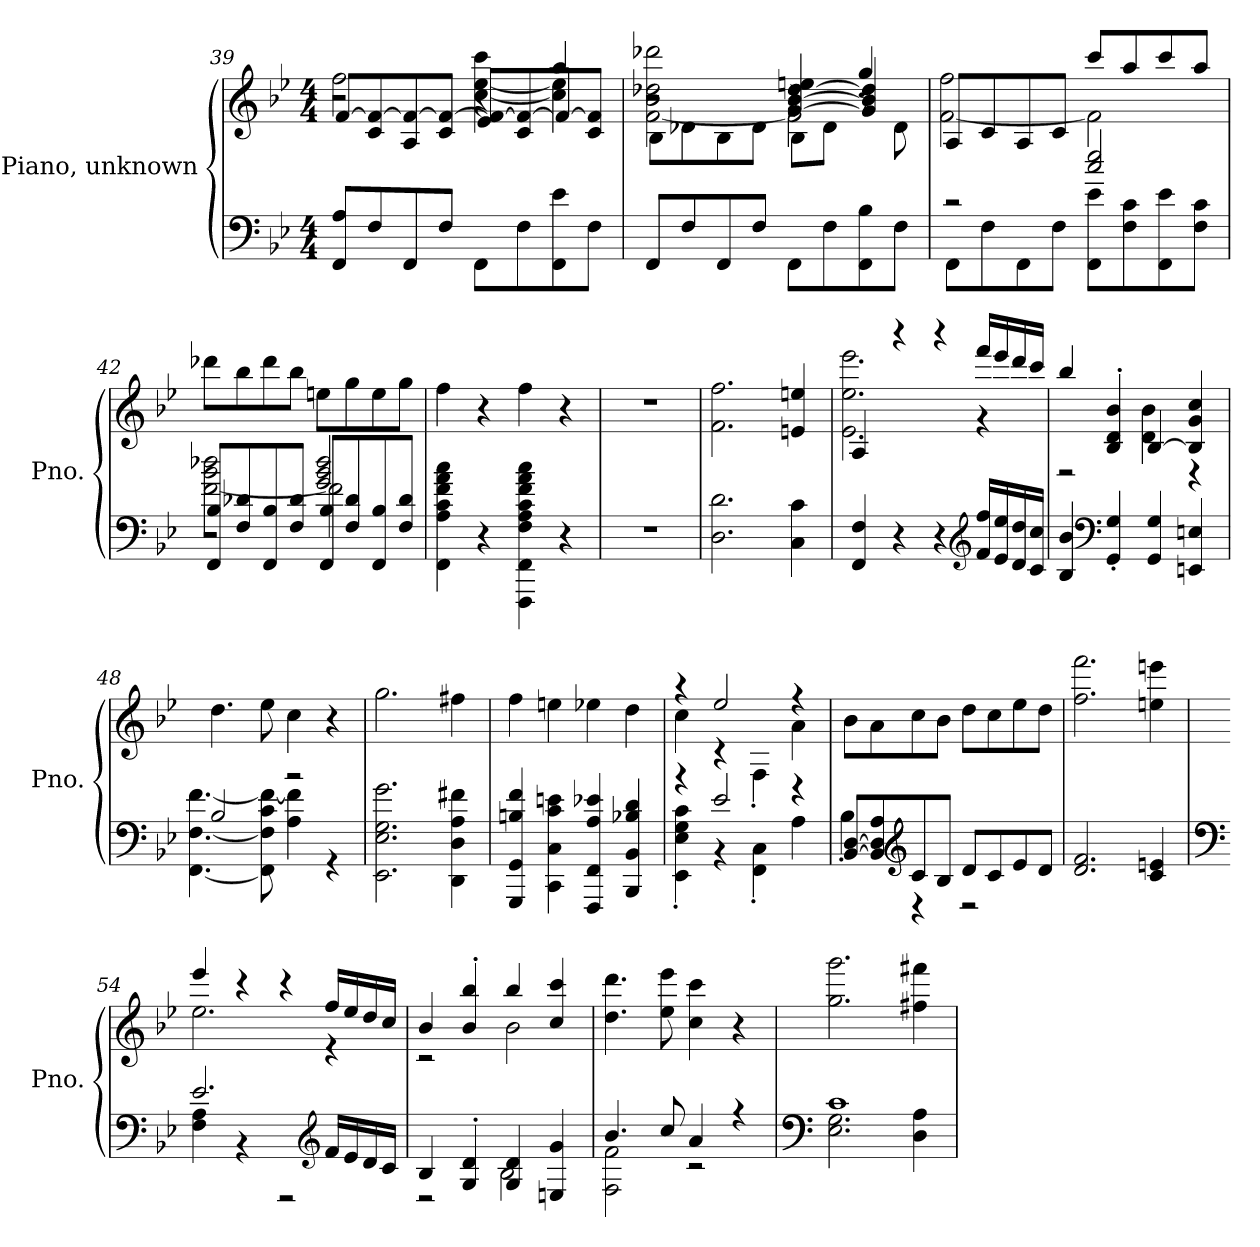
**kern	**kern
*part1	*part1
*staff2	*staff1
*I"Piano, unknown	*
*I'Pno.	*
*clefF4	*clefG2
*k[b-e-]	*k[b-e-]
*M4/4	*M4/4
=39	=39
*	*^
*	*	*^
8FF/ 8A/L	2r	2ff\	[8f/L
8F/	.	.	8c/ 8f/_
8FF/	.	.	8A/ 8f/_
8F/J	.	.	8c/ 8f/_J
8FF\L	4r	[4cc\ [4ee-\ 4ccc\	8e-/ 8f/_L
8F\	.	.	8c/ 8f/_
8FF\ 8e-\	4aa/	4cc\] 4ee-\]	8f/_
8F\J	.	.	8c/ 8f/]J
=40	=40	=40	=40
*	*	*	*^
8FF/L	2r	[2f\ 2b-\ 2dd-X\ 2ddd-X\	2r	8B-\L
8F/	.	.	.	8d-X\
8FF/	.	.	.	8B-\
8F/J	.	.	.	8d-\J
8FF\L	4r	2f\]	[4g/ [4b-/ [4dd-/ 4een/	8B-\L
8F\	.	.	.	8d-\J
8FF\ 8B-\	4gg/	.	4g/] 4b-/] 4dd-/]	8r
8F\J	.	.	.	8d-\
*	*	*v	*v	*v
!!LO:LB:g=z
=41	=41	=41
*^	*	*
2r	8FF\L	8A/L	[2f\ 2ff\
.	8F\	8c/	.
.	8FF\	8A/	.
.	8F\J	8c/J	.
2cc/ 2ee-/	8FF\ 8e-\L	8ccc/L	2f\]
.	8F\ 8c\	8aa/	.
.	8FF\ 8e-\	8ccc/	.
.	8F\ 8c\J	8aa/J	.
*	*	*v	*v
=42	=42	=42
*	*^	*
2r	[2f\ 2b-\ 2dd-X\	8FF/ 8B-/L	8ddd-X\L
.	.	8F/ 8d-X/	8bb-\
.	.	8FF/ 8B-/	8ddd-\
.	.	8F/ 8d-/J	8bb-\J
2g/ 2b-/ 2dd-/	2f\]	8FF/ 8B-/L	8een\L
.	.	8F/ 8d-/	8gg\
.	.	8FF/ 8B-/	8ee\
.	.	8F/ 8d-/J	8gg\J
*v	*v	*v	*
=43	=43
4FF\ 4A\ 4c\ 4f\ 4a\ 4cc\	4ff\
4r	4r
4FFF\ 4FF\ 4F\ 4A\ 4c\ 4f\ 4a\ 4cc\	4ff\
4r	4r
=44	=44
1r	1r
=45	=45
2.D\ 2.d\	2.f\ 2.ff\
4C\ 4c\	4en/ 4een/
!!LO:PB:g=z
=46	=46
*	*^
4FF/ 4F/	4A/	2.e-\ 2.ee-\ 2.eee-\
4r	4r	.
4r	4r	.
*clefG2	*	*
16f/ 16ff/LL	16fff/LL	4r
16e-/ 16ee-/	16eee-/	.
16d/ 16dd/	16ddd/	.
16c/ 16cc/JJ	16ccc/JJ	.
=47	=47	=47
4B-/ 4b-/	4bb-/	2r
*clefF4	*	*
4GG/' 4G/'	4B-/' 4d/' 4b-/'	.
4GG/ 4G/	[4B-/	4d\ 4b-\
4EEn/ 4En/	4B-/] 4g/ 4cc/	4r
*	*v	*v
=48	=48
*^	*
2B-/	[4.FF\ [4.F\ [4.f\	4.dd\
.	8FF\] 8F\] 8c\ 8f\_	8ee-\
2r	4A\ 4f\]	4cc\
.	4r	4r
*v	*v	*
=49	=49
2.EE-\ 2.E-\ 2.G\ 2.g\	2.gg\
4DD\ 4D\ 4A\ 4f#X\	4ff#X\
=50	=50
4GGG/ 4GG/ 4Bn/ 4f/	4ff\
4CC\ 4C\ 4c\ 4en\	4een\
4FFF/ 4FF/ 4A/ 4e-X/	4ee-X\
4BBB-/ 4BB-/ 4B-X/ 4d/	4dd\
=51	=51
*^	*^
4r	4EE-\' 4E-\' 4G\' 4c\'	4r	4cc\
2e-/	4r	2ee-/	4r
.	4FF\' 4C\'	.	4F'\
4r	4A\	4r	4a\
*	*	*v	*v
!!LO:LB:g=z
=52	=52	=52
[8BB-/ [8D/L	4B-'\	8b-\L
8BB-/] 8D/] 8A/	.	8a\
*clefG2	*	*
8c/	4r	8cc\
8B-/J	.	8b-\J
8d/L	2r	8dd\L
8c/	.	8cc\
8e-/	.	8ee-\
8d/J	.	8dd\J
*v	*v	*
=53	=53
2.d/ 2.f/	2.ff\ 2.fff\
4c/ 4en/	4een\ 4eeen\
=54	=54
*clefF4	*
*^	*^
2.e-/	4F\ 4A\	4eee-/	2.ee-\
.	4r	4r	.
.	2r	4r	.
*clefG2	*	*	*
16f/LL	.	16ff/LL	4r
16e-/	.	16ee-/	.
16d/	.	16dd/	.
16c/JJ	.	16cc/JJ	.
=55	=55	=55	=55
4B-/	2r	4b-/	2r
4G/' 4d/'	.	4b-/' 4bb-/'	.
4G/ 4d/	2B-\	4bb-/	2b-\
4En/ 4g/	.	4cc/ 4ccc/	.
*	*	*v	*v
=56	=56	=56
4.b-/	2F\ 2f\	4.dd\ 4.ddd\
8cc/	.	8ee-\ 8eee-\
4a/	2r	4cc\ 4ccc\
4r	.	4r
!!LO:LB:g=z
=57	=57	=57
*clefF4	*	*
1c	2.E-\ 2.G\	2.gg\ 2.ggg\
.	4D\ 4A\	4ff#X\ 4fff#X\
*v	*v	*
=	=
*-	*-
